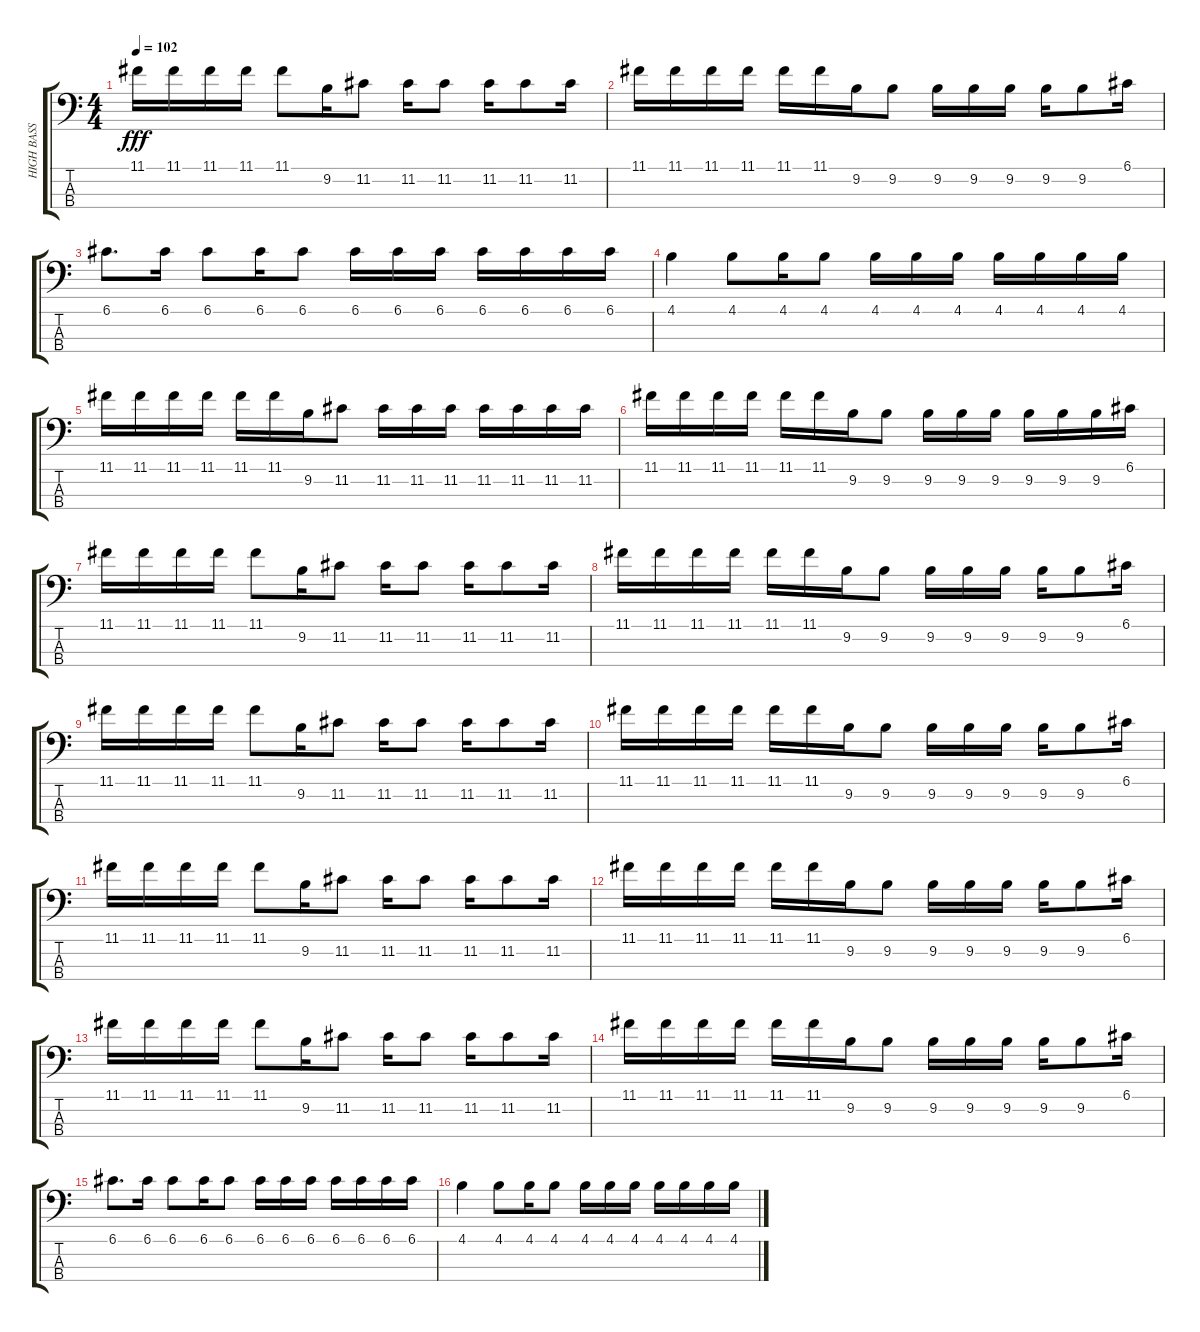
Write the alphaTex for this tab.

\track ("HIGH BASS" "HIGH BASS") {instrument electricbassfinger}
\staff {score tabs}
\tuning (G2 D2 A1 E1) {hide}
\ts (4 4)
\tempo 102
\clef f4
\ks c
11.1.16{dy fff} 11.1.16 11.1.16 11.1.16 11.1.8 9.2.16 11.2.8 11.2.16 11.2.8 11.2.16 11.2.8 11.2.16 |
11.1.16 11.1.16 11.1.16 11.1.16 11.1.16 11.1.16 9.2.16 9.2.8 9.2.16 9.2.16 9.2.16 9.2.16 9.2.8 6.1.16 |
6.1.8{d} 6.1.16 6.1.8 6.1.16 6.1.8 6.1.16 6.1.16 6.1.16 6.1.16 6.1.16 6.1.16 6.1.16 |
4.1.4 4.1.8 4.1.16 4.1.8 4.1.16 4.1.16 4.1.16 4.1.16 4.1.16 4.1.16 4.1.16 |
11.1.16 11.1.16 11.1.16 11.1.16 11.1.16 11.1.16 9.2.16 11.2.8 11.2.16 11.2.16 11.2.16 11.2.16 11.2.16 11.2.16 11.2.16 |
11.1.16 11.1.16 11.1.16 11.1.16 11.1.16 11.1.16 9.2.16 9.2.8 9.2.16 9.2.16 9.2.16 9.2.16 9.2.16 9.2.16 6.1.16 |
11.1.16 11.1.16 11.1.16 11.1.16 11.1.8 9.2.16 11.2.8 11.2.16 11.2.8 11.2.16 11.2.8 11.2.16 |
11.1.16 11.1.16 11.1.16 11.1.16 11.1.16 11.1.16 9.2.16 9.2.8 9.2.16 9.2.16 9.2.16 9.2.16 9.2.8 6.1.16 |
11.1.16 11.1.16 11.1.16 11.1.16 11.1.8 9.2.16 11.2.8 11.2.16 11.2.8 11.2.16 11.2.8 11.2.16 |
11.1.16 11.1.16 11.1.16 11.1.16 11.1.16 11.1.16 9.2.16 9.2.8 9.2.16 9.2.16 9.2.16 9.2.16 9.2.8 6.1.16 |
11.1.16 11.1.16 11.1.16 11.1.16 11.1.8 9.2.16 11.2.8 11.2.16 11.2.8 11.2.16 11.2.8 11.2.16 |
11.1.16 11.1.16 11.1.16 11.1.16 11.1.16 11.1.16 9.2.16 9.2.8 9.2.16 9.2.16 9.2.16 9.2.16 9.2.8 6.1.16 |
11.1.16 11.1.16 11.1.16 11.1.16 11.1.8 9.2.16 11.2.8 11.2.16 11.2.8 11.2.16 11.2.8 11.2.16 |
11.1.16 11.1.16 11.1.16 11.1.16 11.1.16 11.1.16 9.2.16 9.2.8 9.2.16 9.2.16 9.2.16 9.2.16 9.2.8 6.1.16 |
6.1.8{d} 6.1.16 6.1.8 6.1.16 6.1.8 6.1.16 6.1.16 6.1.16 6.1.16 6.1.16 6.1.16 6.1.16 |
4.1.4 4.1.8 4.1.16 4.1.8 4.1.16 4.1.16 4.1.16 4.1.16 4.1.16 4.1.16 4.1.16
